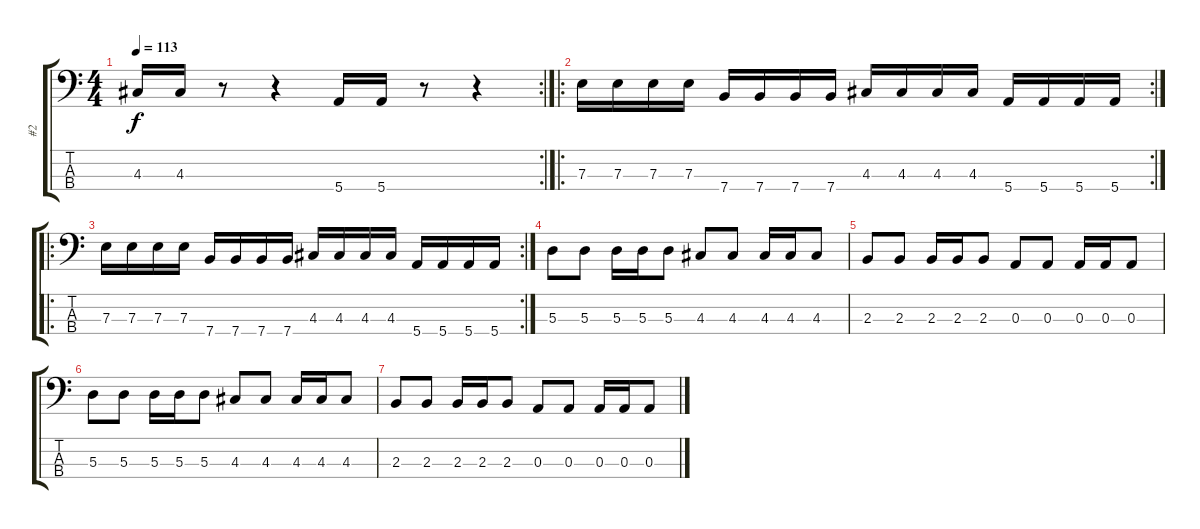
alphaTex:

\track ("#2" "#2") {instrument electricbassfinger}
\staff {score tabs}
\tuning (G2 D2 A1 E1) {hide}
\rc 2
\ts (4 4)
\tempo 113
\clef f4
\ks c
4.3.16{dy f} 4.3.16 r.8 r.4 5.4.16 5.4.16 r.8 r.4 |
\ro
\rc 2
7.3.16 7.3.16 7.3.16 7.3.16 7.4.16 7.4.16 7.4.16 7.4.16 4.3.16 4.3.16 4.3.16 4.3.16 5.4.16 5.4.16 5.4.16 5.4.16 |
\ro
\rc 2
7.3.16 7.3.16 7.3.16 7.3.16 7.4.16 7.4.16 7.4.16 7.4.16 4.3.16 4.3.16 4.3.16 4.3.16 5.4.16 5.4.16 5.4.16 5.4.16 |
5.3.8 5.3.8 5.3.16 5.3.16 5.3.8 4.3.8 4.3.8 4.3.16 4.3.16 4.3.8 |
2.3.8 2.3.8 2.3.16 2.3.16 2.3.8 0.3.8 0.3.8 0.3.16 0.3.16 0.3.8 |
5.3.8 5.3.8 5.3.16 5.3.16 5.3.8 4.3.8 4.3.8 4.3.16 4.3.16 4.3.8 |
2.3.8 2.3.8 2.3.16 2.3.16 2.3.8 0.3.8 0.3.8 0.3.16 0.3.16 0.3.8
